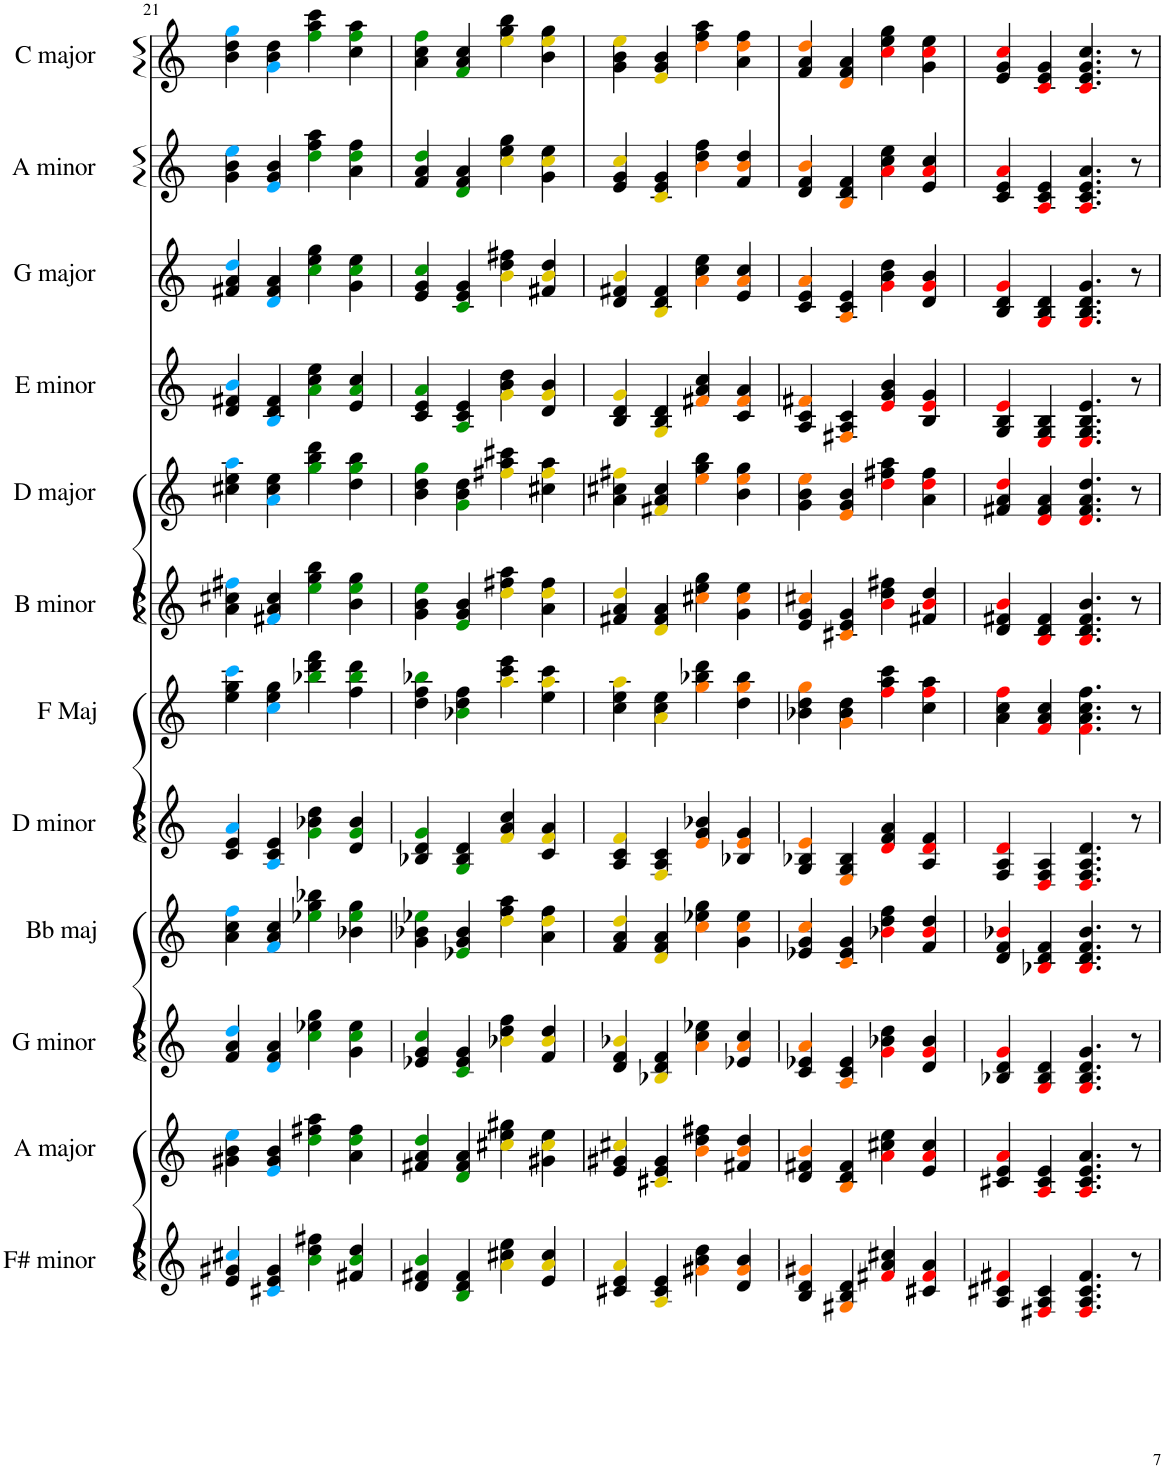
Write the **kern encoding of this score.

**kern	**kern	**kern	**kern	**kern	**kern	**kern	**kern	**kern	**kern	**kern	**kern
*part12	*part11	*part10	*part9	*part8	*part7	*part6	*part5	*part4	*part3	*part2	*part1
*staff12	*staff11	*staff10	*staff9	*staff8	*staff7	*staff6	*staff5	*staff4	*staff3	*staff2	*staff1
*I"F# minor	*I"A major	*I"G minor	*I"B flat major	*I"D minor	*I"F major	*I"B minor	*I"D major	*I"E minor	*I"G major	*I"A minor	*I"C major
*I'F# minor	*I'A major	*I'G minor	*	*I'D minor	*I'F Maj	*I'B minor	*I'D major	*I'E minor	*I'G major	*I'A minor	*I'C major
!!LO:PB:g=z
*clefG2	*clefG2	*clefG2	*clefG2	*clefG2	*clefG2	*clefG2	*clefG2	*clefG2	*clefG2	*clefG2	*clefG2
*k[]	*k[]	*k[]	*k[]	*k[]	*k[]	*k[]	*k[]	*k[]	*k[]	*k[]	*k[]
*M4/4	*M4/4	*M4/4	*M4/4	*M4/4	*M4/4	*M4/4	*M4/4	*M4/4	*M4/4	*M4/4	*M4/4
=21	=21	=21	=21	=21	=21	=21	=21	=21	=21	=21	=21
4e/ 4g#X/ 4cc#Xi/	4g#X\ 4b\ 4eei\	4f/ 4a/ 4ddi/	4a\ 4cc\ 4ffi\	4c/ 4e/ 4ai/	4ee\ 4gg\ 4ccci\	4a\ 4cc#X\ 4ff#Xi\	4cc#X\ 4ee\ 4aai\	4d/ 4f#X/ 4bi/	4f#X/ 4a/ 4ddi/	4g\ 4b\ 4eei\	4b\ 4dd\ 4ggi\
4c#Xi/ 4e/ 4g#/	4ei/ 4g#/ 4b/	4di/ 4f/ 4a/	4fi/ 4a/ 4cc/	4Ai/ 4c/ 4e/	4cci\ 4ee\ 4gg\	4f#Xi/ 4a/ 4cc#/	4ai\ 4cc#\ 4ee\	4Bi/ 4d/ 4f#/	4di/ 4f#/ 4a/	4ei/ 4g/ 4b/	4gi\ 4b\ 4dd\
4bj\ 4dd\ 4ff#X\	4ddj\ 4ff#X\ 4aa\	4ccj\ 4ee-X\ 4gg\	4ee-Xj\ 4gg\ 4bb-X\	4gj\ 4b-X\ 4dd\	4bb-Xj\ 4ddd\ 4fff\	4eej\ 4gg\ 4bb\	4ggj\ 4bb\ 4ddd\	4aj\ 4cc\ 4ee\	4ccj\ 4ee\ 4gg\	4ddj\ 4ff\ 4aa\	4ffj\ 4aa\ 4ccc\
4f#X/ 4bj/ 4dd/	4a\ 4ddj\ 4ff#\	4g\ 4ccj\ 4ee-\	4b-X\ 4ee-j\ 4gg\	4d/ 4gj/ 4b-/	4ff\ 4bb-j\ 4ddd\	4b\ 4eej\ 4gg\	4dd\ 4ggj\ 4bb\	4e/ 4aj/ 4cc/	4g\ 4ccj\ 4ee\	4a\ 4ddj\ 4ff\	4cc\ 4ffj\ 4aa\
=22	=22	=22	=22	=22	=22	=22	=22	=22	=22	=22	=22
4d/ 4f#X/ 4bj/	4f#X/ 4a/ 4ddj/	4e-X/ 4g/ 4ccj/	4g\ 4b-X\ 4ee-Xj\	4B-X/ 4d/ 4gj/	4dd\ 4ff\ 4bb-Xj\	4g\ 4b\ 4eej\	4b\ 4dd\ 4ggj\	4c/ 4e/ 4aj/	4e/ 4g/ 4ccj/	4f/ 4a/ 4ddj/	4a\ 4cc\ 4ffj\
4Bj/ 4d/ 4f#/	4dj/ 4f#/ 4a/	4cj/ 4e-/ 4g/	4e-Xj/ 4g/ 4b-/	4Gj/ 4B-/ 4d/	4b-Xj\ 4dd\ 4ff\	4ej/ 4g/ 4b/	4gj\ 4b\ 4dd\	4Aj/ 4c/ 4e/	4cj/ 4e/ 4g/	4dj/ 4f/ 4a/	4fj/ 4a/ 4cc/
4aZ\ 4cc#X\ 4ee\	4cc#XZ\ 4ee\ 4gg#X\	4b-XZ\ 4dd\ 4ff\	4ddZ\ 4ff\ 4aa\	4fZ/ 4a/ 4cc/	4aaZ\ 4ccc\ 4eee\	4ddZ\ 4ff#X\ 4aa\	4ff#XZ\ 4aa\ 4ccc#X\	4gZ\ 4b\ 4dd\	4bZ\ 4dd\ 4ff#X\	4ccZ\ 4ee\ 4gg\	4eeZ\ 4gg\ 4bb\
4e/ 4aZ/ 4cc#/	4g#X\ 4cc#Z\ 4ee\	4f/ 4b-Z/ 4dd/	4a\ 4ddZ\ 4ff\	4c/ 4fZ/ 4a/	4ee\ 4aaZ\ 4ccc\	4a\ 4ddZ\ 4ff#\	4cc#X\ 4ff#Z\ 4aa\	4d/ 4gZ/ 4b/	4f#X/ 4bZ/ 4dd/	4g\ 4ccZ\ 4ee\	4b\ 4eeZ\ 4gg\
=23	=23	=23	=23	=23	=23	=23	=23	=23	=23	=23	=23
4c#X/ 4e/ 4aZ/	4e/ 4g#X/ 4cc#XZ/	4d/ 4f/ 4b-XZ/	4f/ 4a/ 4ddZ/	4A/ 4c/ 4fZ/	4cc\ 4ee\ 4aaZ\	4f#X/ 4a/ 4ddZ/	4a\ 4cc#X\ 4ff#XZ\	4B/ 4d/ 4gZ/	4d/ 4f#X/ 4bZ/	4e/ 4g/ 4ccZ/	4g\ 4b\ 4eeZ\
4AZ/ 4c#/ 4e/	4c#XZ/ 4e/ 4g#/	4B-XZ/ 4d/ 4f/	4dZ/ 4f/ 4a/	4FZ/ 4A/ 4c/	4aZ\ 4cc\ 4ee\	4dZ/ 4f#/ 4a/	4f#XZ/ 4a/ 4cc#/	4GZ/ 4B/ 4d/	4BZ/ 4d/ 4f#/	4cZ/ 4e/ 4g/	4eZ/ 4g/ 4b/
4g#XV\ 4b\ 4dd\	4bV\ 4dd\ 4ff#X\	4aV\ 4cc\ 4ee-X\	4ccV\ 4ee-X\ 4gg\	4eV/ 4g/ 4b-X/	4ggV\ 4bb-X\ 4ddd\	4cc#XV\ 4ee\ 4gg\	4eeV\ 4gg\ 4bb\	4f#XV/ 4a/ 4cc/	4aV\ 4cc\ 4ee\	4bV\ 4dd\ 4ff\	4ddV\ 4ff\ 4aa\
4d/ 4g#V/ 4b/	4f#X/ 4bV/ 4dd/	4e-X/ 4aV/ 4cc/	4g\ 4ccV\ 4ee-\	4B-X/ 4eV/ 4g/	4dd\ 4ggV\ 4bb-\	4g\ 4cc#V\ 4ee\	4b\ 4eeV\ 4gg\	4c/ 4f#V/ 4a/	4e/ 4aV/ 4cc/	4f/ 4bV/ 4dd/	4a\ 4ddV\ 4ff\
=24	=24	=24	=24	=24	=24	=24	=24	=24	=24	=24	=24
4B/ 4d/ 4g#XV/	4d/ 4f#X/ 4bV/	4c/ 4e-X/ 4aV/	4e-X/ 4g/ 4ccV/	4G/ 4B-X/ 4eV/	4b-X\ 4dd\ 4ggV\	4e/ 4g/ 4cc#XV/	4g\ 4b\ 4eeV\	4A/ 4c/ 4f#XV/	4c/ 4e/ 4aV/	4d/ 4f/ 4bV/	4f/ 4a/ 4ddV/
4G#XV/ 4B/ 4d/	4BV/ 4d/ 4f#/	4AV/ 4c/ 4e-/	4cV/ 4e-/ 4g/	4EV/ 4G/ 4B-/	4gV\ 4b-\ 4dd\	4c#XV/ 4e/ 4g/	4eV/ 4g/ 4b/	4F#XV/ 4A/ 4c/	4AV/ 4c/ 4e/	4BV/ 4d/ 4f/	4dV/ 4f/ 4a/
4f#XN/ 4a/ 4cc#X/	4aN\ 4cc#X\ 4ee\	4gN\ 4b-X\ 4dd\	4b-XN\ 4dd\ 4ff\	4dN/ 4f/ 4a/	4ffN\ 4aa\ 4ccc\	4bN\ 4dd\ 4ff#X\	4ddN\ 4ff#X\ 4aa\	4eN/ 4g/ 4b/	4gN\ 4b\ 4dd\	4aN\ 4cc\ 4ee\	4ccN\ 4ee\ 4gg\
4c#X/ 4f#N/ 4a/	4e/ 4aN/ 4cc#/	4d/ 4gN/ 4b-/	4f/ 4b-N/ 4dd/	4A/ 4dN/ 4f/	4cc\ 4ffN\ 4aa\	4f#X/ 4bN/ 4dd/	4a\ 4ddN\ 4ff#\	4B/ 4eN/ 4g/	4d/ 4gN/ 4b/	4e/ 4aN/ 4cc/	4g\ 4ccN\ 4ee\
=25	=25	=25	=25	=25	=25	=25	=25	=25	=25	=25	=25
4A/ 4c#X/ 4f#XN/	4c#X/ 4e/ 4aN/	4B-X/ 4d/ 4gN/	4d/ 4f/ 4b-XN/	4F/ 4A/ 4dN/	4a\ 4cc\ 4ffN\	4d/ 4f#X/ 4bN/	4f#X/ 4a/ 4ddN/	4G/ 4B/ 4eN/	4B/ 4d/ 4gN/	4c/ 4e/ 4aN/	4e/ 4g/ 4ccN/
4F#XN/ 4A/ 4c#/	4AN/ 4c#/ 4e/	4GN/ 4B-/ 4d/	4B-XN/ 4d/ 4f/	4DN/ 4F/ 4A/	4fN/ 4a/ 4cc/	4BN/ 4d/ 4f#/	4dN/ 4f#/ 4a/	4EN/ 4G/ 4B/	4GN/ 4B/ 4d/	4AN/ 4c/ 4e/	4cN/ 4e/ 4g/
4.F#N/ 4.A/ 4.c#/ 4.f#/	4.AN/ 4.c#/ 4.e/ 4.a/	4.GN/ 4.B-/ 4.d/ 4.g/	4.B-N/ 4.d/ 4.f/ 4.b-/	4.DN/ 4.F/ 4.A/ 4.d/	4.fN\ 4.a\ 4.cc\ 4.ff\	4.BN/ 4.d/ 4.f#/ 4.b/	4.dN/ 4.f#/ 4.a/ 4.dd/	4.EN/ 4.G/ 4.B/ 4.e/	4.GN/ 4.B/ 4.d/ 4.g/	4.AN/ 4.c/ 4.e/ 4.a/	4.cN/ 4.e/ 4.g/ 4.cc/
8r	8r	8r	8r	8r	8r	8r	8r	8r	8r	8r	8r
=	=	=	=	=	=	=	=	=	=	=	=
*-	*-	*-	*-	*-	*-	*-	*-	*-	*-	*-	*-
